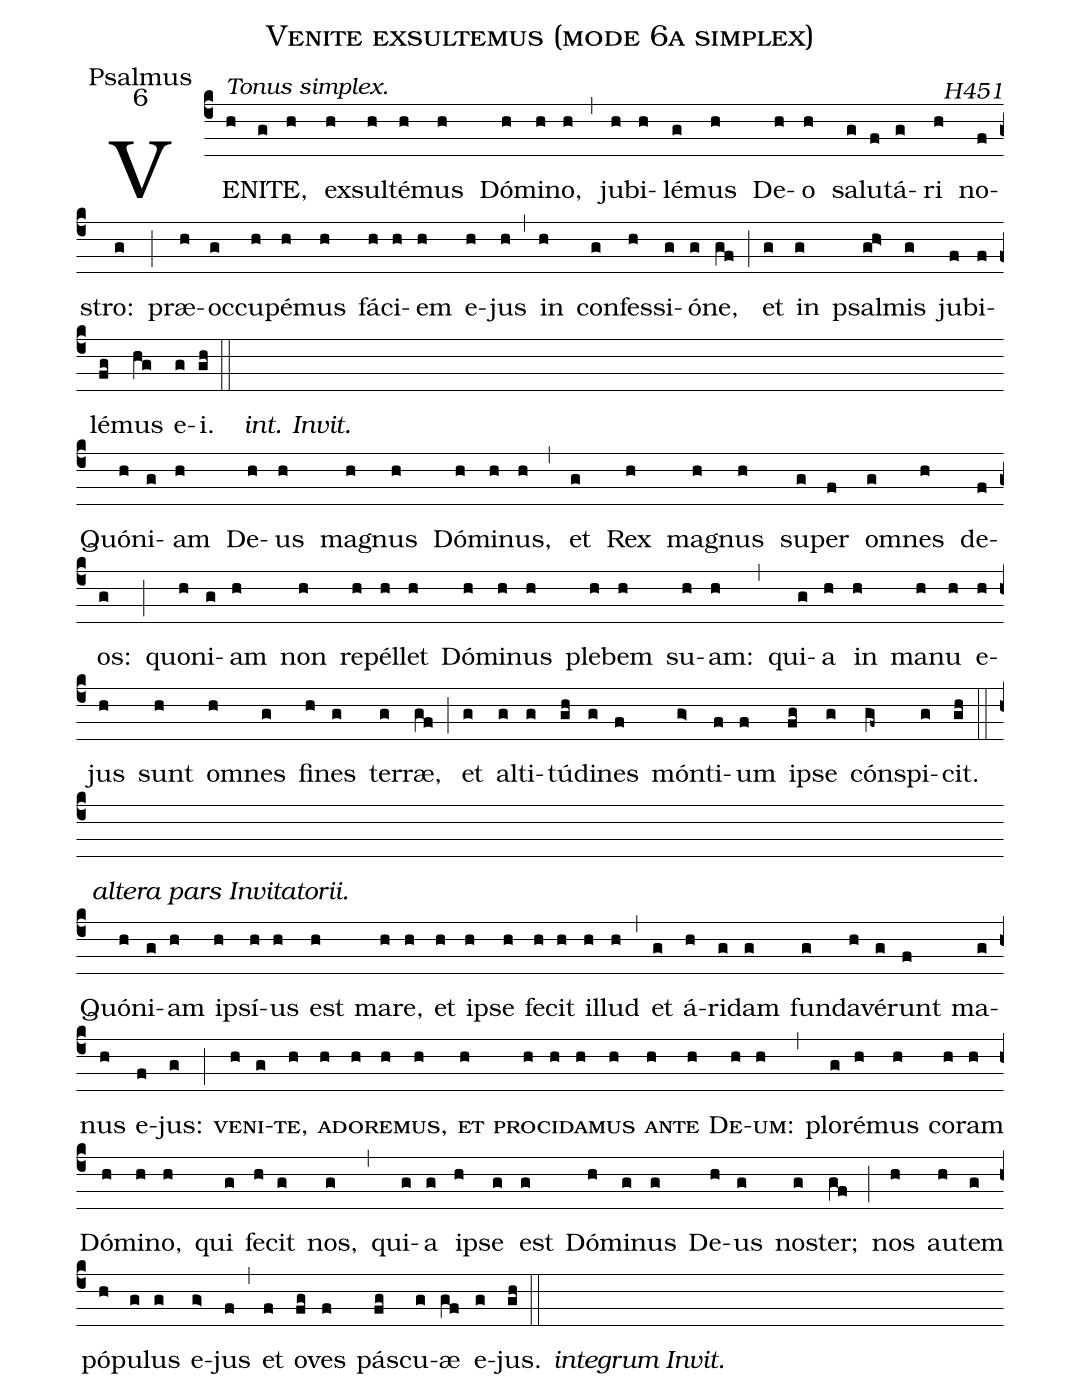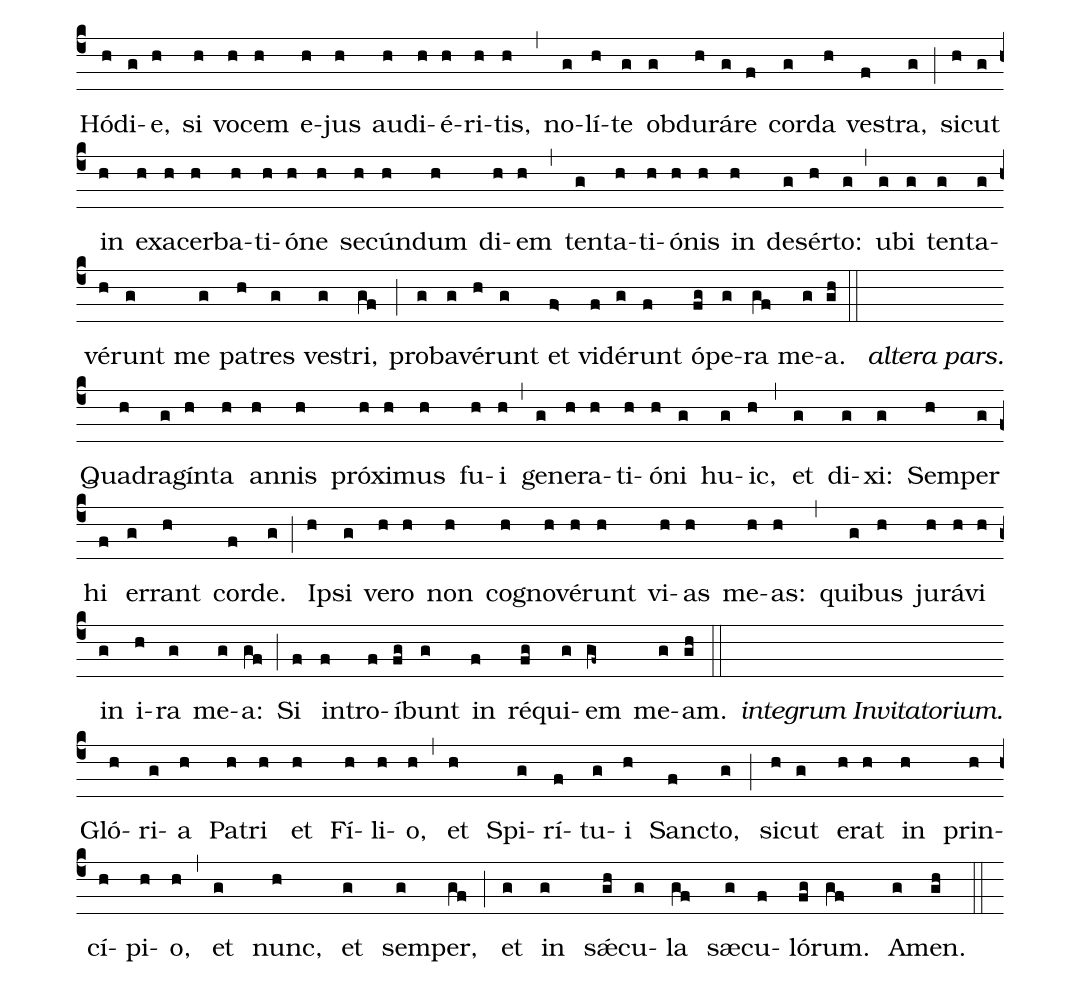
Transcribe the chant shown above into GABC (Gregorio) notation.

name:Venite exsultemus (mode 6a simplex);
office-part:Psalmus;
mode:6;
commentary:H451;
%%
(c4) VE([alt:Tonus simplex.]h)NI(g)TE,(h) ex(h)sul(h)té(h)mus(h) Dó(h)mi(h)no,(h) (,)
ju(h)bi(h)lé(g)mus(h) De(h)o(h) sa(g)lu(f)tá(g)ri(h) no(f)stro:(g) (;)
præ(h)oc(g)cu(h)pé(h)mus(h) fá(h)ci(h)em(h) e(h)jus(h) (,)
in(h) con(g)fes(h)si(g)ó(g)ne,(gf) (;)
et(g) in(g) psal(gh>)mis(g) ju(f)bi(f)lé(fg)mus(hg) e(g)i.(gh)
(::/) <i>int. Invit.</i>( ) (Z-)
%
Quó(h)ni(g)am(h) De(h)us(h) mag(h)nus(h) Dó(h)mi(h)nus,(h) (,)
et(g) Rex(h) mag(h)nus(h) su(g)per(f) om(g)nes(h) de(f)os:(g) (;)
quo(h)ni(g)am(h) non(h) re(h)pél(h)let(h) Dó(h)mi(h)nus(h) ple(h)bem(h) su(h)am:(h) (,)
qui(g)a(h) in(h) ma(h)nu(h) e(h)jus(h) sunt(h) om(h)nes(g) fi(h)nes(g) ter(g)ræ,(gf) (;)
et(g) al(g)ti(g)tú(gh)di(g)nes(f) món(g>)ti(f)um(f) i(fg)pse(g) cón(gf~)spi(g)cit.(gh)
(::/)  <i>altera pars Invitatorii.</i>( ) (Z-)
%
Quó(h)ni(g)am(h) ip(h)sí(h)us(h) est(h) ma(h)re,(h) et(h) ip(h)se(h) fe(h)cit(h) il(h)lud(h) (,)
et(g) á(h)ri(g)dam(g) fun(g)da(h)vé(g)runt(f) ma(g)nus(h) e(f)jus:(g) (;)
<sc>ve(h)ni(g)te,(h) ad(h)o(h)re(h)mus,(h) et(h) pro(h)ci(h)da(h)mus(h) an(h)te(h) De(h)um:</sc>(h) (,)
plo(g)ré(h)mus(h) co(h)ram(h) Dó(h)mi(h)no,(h) qui(g) fe(h)cit(g) nos,(g) (,)
qui(g)a(g) ip(h)se(g) est(g) Dó(h)mi(g)nus(g) De(h)us(g) no(g)ster;(gf) (;)
nos(h) au(h)tem(g) pó(h)pu(g)lus(g) e(g>)jus(f) (,)
et(f) o(fg)ves(f) pás(fg)cu(g)æ(gf) e(g)jus.(gh)
(::/) <i>integrum Invit.</i>( ) (Z-)
%
Hó(h)di(g)e,(h) si(h) vo(h)cem(h) e(h)jus(h) au(h)di(h)é(h)ri(h)tis,(h) (,)
no(g)lí(h)te(g) ob(g)du(h)rá(g)re(f) cor(g)da(h) ves(f)tra,(g) (;)
si(h)cut(g) in(h) ex(h)a(h)cer(h)ba(h)ti(h)ó(h)ne(h) se(h)cún(h)dum(h) di(h)em(h) (,)
ten(g)ta(h)ti(h)ó(h)nis(h) in(h) de(g)sér(h)to:(g) (,)
u(g)bi(g) ten(g)ta(g)vé(h)runt(g) me(g) pa(h)tres(g) ve(g)stri,(gf) (;)
pro(g)ba(g)vé(h)runt(g) et(f>) vi(f)dé(g)runt(f) ó(fg)pe(g)ra(gf) me(g)a.(gh)
 (::/) <i>altera pars.</i>( ) (Z-)
%
Qua(h)dra(g)gín(h)ta(h) an(h)nis(h) pró(h)xi(h)mus(h) fu(h)i(h) (,)
ge(g)ne(h)ra(h)ti(h)ó(h)ni(g) hu(g)ic,(h) (,)
et(g) di(g)xi:(g) Sem(h)per(g) hi(f) er(g)rant(h) cor(f)de.(g) (;)
Ip(h)si(g) ve(h)ro(h) non(h) cog(h)no(h)vé(h)runt(h) vi(h)as(h) me(h)as:(h) (,)
qui(g)bus(h) ju(h)rá(h)vi(h) in(g) i(h)ra(g) me(g)a:(gf) (;)
Si(f) in(f)tro(f)í(fg)bunt(g) in(f) ré(fg)qui(g)em(gf~) me(g)am.(gh)
(::/) <i>integrum Invitatorium.</i>( ) (Z-)
%
Gló(h)ri(g)a(h) Pa(h)tri(h) et(h) Fí(h)li(h)o,(h) (,)
et(h) Spi(g)rí(f)tu(g)i(h) Sanc(f)to,(g) (;)
si(h)cut(g) e(h)rat(h) in(h) prin(h)cí(h)pi(h)o,(h) (,)
et(g) nunc,(h) et(g) sem(g)per,(gf) (;)
et(g) in(g) sǽ(gh)cu(g)la(gf) sæ(g)cu(f)ló(fg)rum.(gf) A(g)men.(gh)
 (::///) <i>altera pars denique integrum Invit.</i>( )
